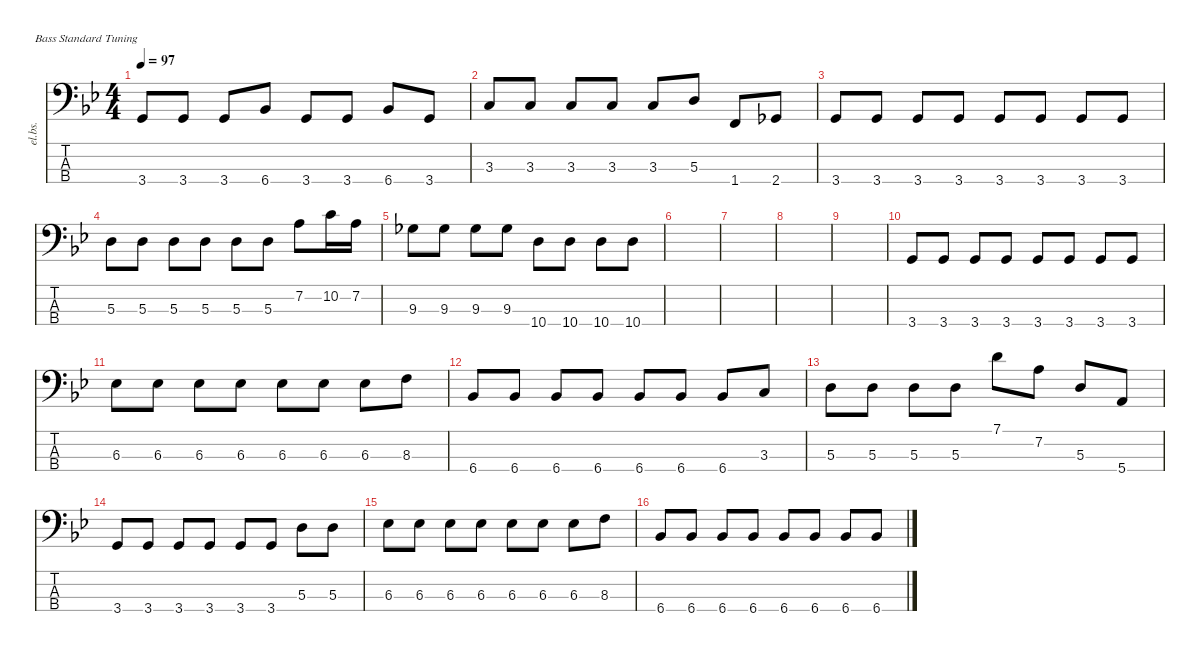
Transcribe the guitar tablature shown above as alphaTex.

\defaultSystemsLayout 4
\hideDynamics
\bracketExtendMode nobrackets
\otherSystemsTrackNameOrientation horizontal
\track ("Electric Bass" "el.bs.") {instrument electricbassfinger}
\staff {score tabs}
\tuning (G2 D2 A1 E1)
\ts (4 4)
\tempo 97
\clef f4
\ks bb
3.4.8{dy mf} 3.4.8 3.4.8 6.4.8 3.4.8 3.4.8 6.4.8 3.4.8 |
3.3.8 3.3.8 3.3.8 3.3.8 3.3.8 5.3.8 1.4.8 2.4.8 |
3.4.8 3.4.8 3.4.8 3.4.8 3.4.8 3.4.8 3.4.8 3.4.8 |
5.3.8 5.3.8 5.3.8 5.3.8 5.3.8 5.3.8 7.2.8 10.2.16 7.2.16 |
9.3.8 9.3.8 9.3.8 9.3.8 10.4.8 10.4.8 10.4.8 10.4.8 |
|
|
|
|
3.4.8 3.4.8 3.4.8 3.4.8 3.4.8 3.4.8 3.4.8 3.4.8 |
6.3.8 6.3.8 6.3.8 6.3.8 6.3.8 6.3.8 6.3.8 8.3.8 |
6.4.8 6.4.8 6.4.8 6.4.8 6.4.8 6.4.8 6.4.8 3.3.8 |
5.3.8 5.3.8 5.3.8 5.3.8 7.1.8 7.2.8 5.3.8 5.4.8 |
3.4.8 3.4.8 3.4.8 3.4.8 3.4.8 3.4.8 5.3.8 5.3.8 |
6.3.8 6.3.8 6.3.8 6.3.8 6.3.8 6.3.8 6.3.8 8.3.8 |
6.4.8 6.4.8 6.4.8 6.4.8 6.4.8 6.4.8 6.4.8 6.4.8
